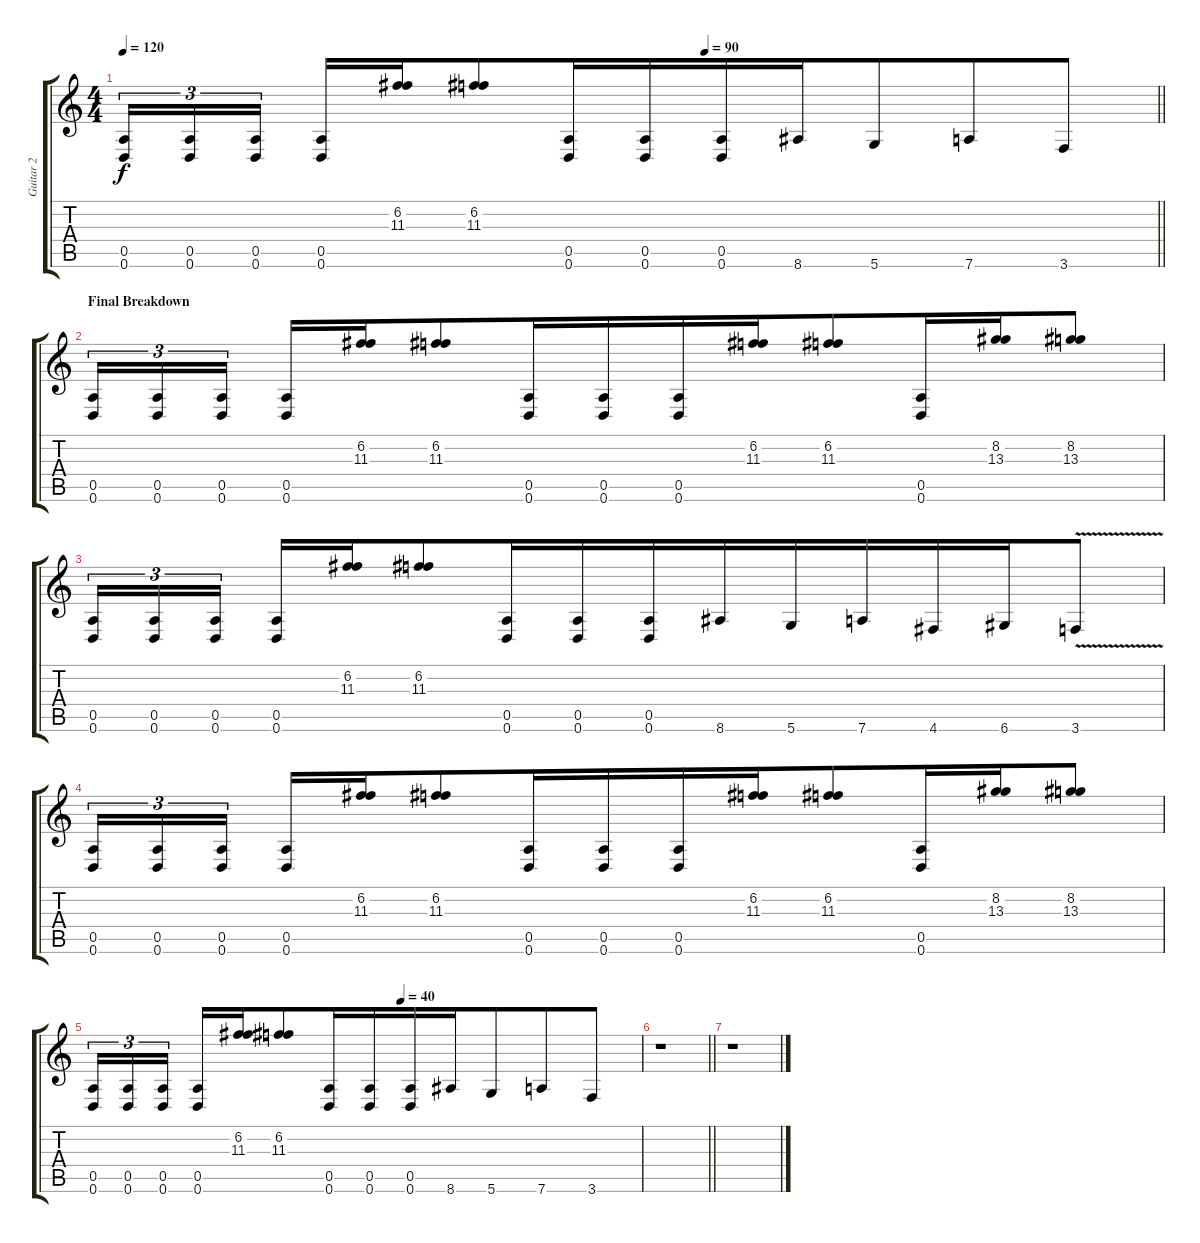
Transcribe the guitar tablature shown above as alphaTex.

\track ("Guitar 2" "Guitar 2") {instrument distortionguitar}
\staff {score tabs}
\tuning (E4 B3 G3 D3 A2 D2) {hide}
\ts (4 4)
\tempo 120
\tempo (90 0.5625)
\clef g2
\barLineRight lightlight
\ks c
(0.5 0.6).16{tu (3 2) dy f beam merge} (0.5 0.6).16{tu (3 2) beam merge} (0.5 0.6).16{tu (3 2) beam splitsecondary} (0.5 0.6).16{beam merge} (6.2 11.3).16{beam merge} (6.2 11.3).8{beam merge} (0.5 0.6).16{beam merge} (0.5 0.6).16{beam merge} (0.5 0.6).16{beam merge} 8.6.16{beam merge} 5.6.8{beam merge} 7.6.8{beam merge} 3.6.8 |
\section ("" "Final Breakdown")
(0.5 0.6).16{tu (3 2) beam merge} (0.5 0.6).16{tu (3 2) beam merge} (0.5 0.6).16{tu (3 2) beam splitsecondary} (0.5 0.6).16{beam merge} (6.2 11.3).16{beam merge} (6.2 11.3).8{beam merge} (0.5 0.6).16{beam merge} (0.5 0.6).16{beam merge} (0.5 0.6).16{beam merge} (6.2 11.3).16{beam merge} (6.2 11.3).8{beam merge} (0.5 0.6).16{beam merge} (8.2 13.3).16{beam merge} (8.2 13.3).8 |
(0.5 0.6).16{tu (3 2) beam merge} (0.5 0.6).16{tu (3 2) beam merge} (0.5 0.6).16{tu (3 2) beam splitsecondary} (0.5 0.6).16{beam merge} (6.2 11.3).16{beam merge} (6.2 11.3).8{beam merge} (0.5 0.6).16{beam merge} (0.5 0.6).16{beam merge} (0.5 0.6).16{beam merge} 8.6.16{beam merge} 5.6.16{beam merge} 7.6.16{beam merge} 4.6.16 6.6.16{beam merge} 3.6{v}.8 |
(0.5 0.6).16{tu (3 2) beam merge} (0.5 0.6).16{tu (3 2) beam merge} (0.5 0.6).16{tu (3 2) beam splitsecondary} (0.5 0.6).16{beam merge} (6.2 11.3).16{beam merge} (6.2 11.3).8{beam merge} (0.5 0.6).16{beam merge} (0.5 0.6).16{beam merge} (0.5 0.6).16{beam merge} (6.2 11.3).16{beam merge} (6.2 11.3).8{beam merge} (0.5 0.6).16{beam merge} (8.2 13.3).16{beam merge} (8.2 13.3).8 |
\tempo (40 0.5625)
(0.5 0.6).16{tu (3 2) beam merge} (0.5 0.6).16{tu (3 2) beam merge} (0.5 0.6).16{tu (3 2) beam splitsecondary} (0.5 0.6).16{beam merge} (6.2 11.3).16{beam merge} (6.2 11.3).8{beam merge} (0.5 0.6).16{beam merge} (0.5 0.6).16{beam merge} (0.5 0.6).16{beam merge} 8.6.16{beam merge} 5.6.8{beam merge} 7.6.8{beam merge} 3.6.8 |
\barLineRight lightlight
r.1 |
r.1
